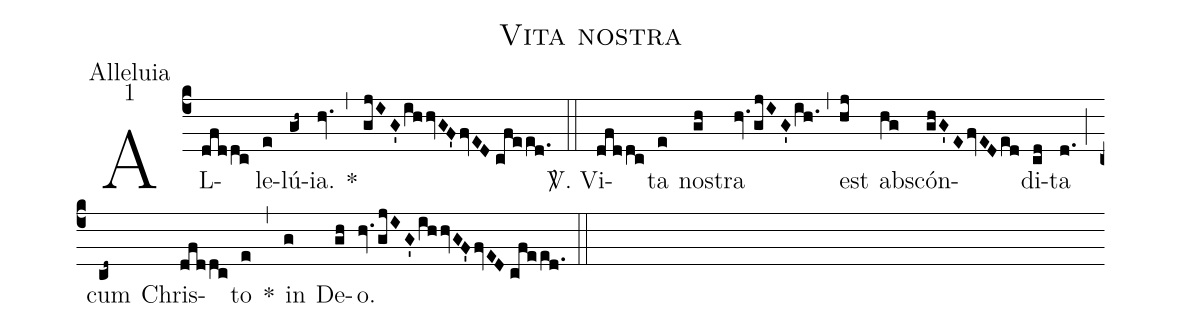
name:Vita nostra;
office-part:Alleluia;
mode:1;
%%
(c4) AL(dfddc)le(e)lú(gh~)ia.(hv.) *(,) (gjIG'ihhvGF'fvED//cfeed.) (::)
<sp>V/</sp>. Vi(dfddc)ta(e) nos(gh)tra(hv.gjIG'ih.) (,) est(hj) abs(hg)cón(ghG'EfvEDed)di(cd)ta(d.) (;) cum(cd~) Chris(dfddc)to(e) *(,) in(g) De(gh)o.(hv.gjIG'ihhvGF'fvED//cfeed.) (::)
